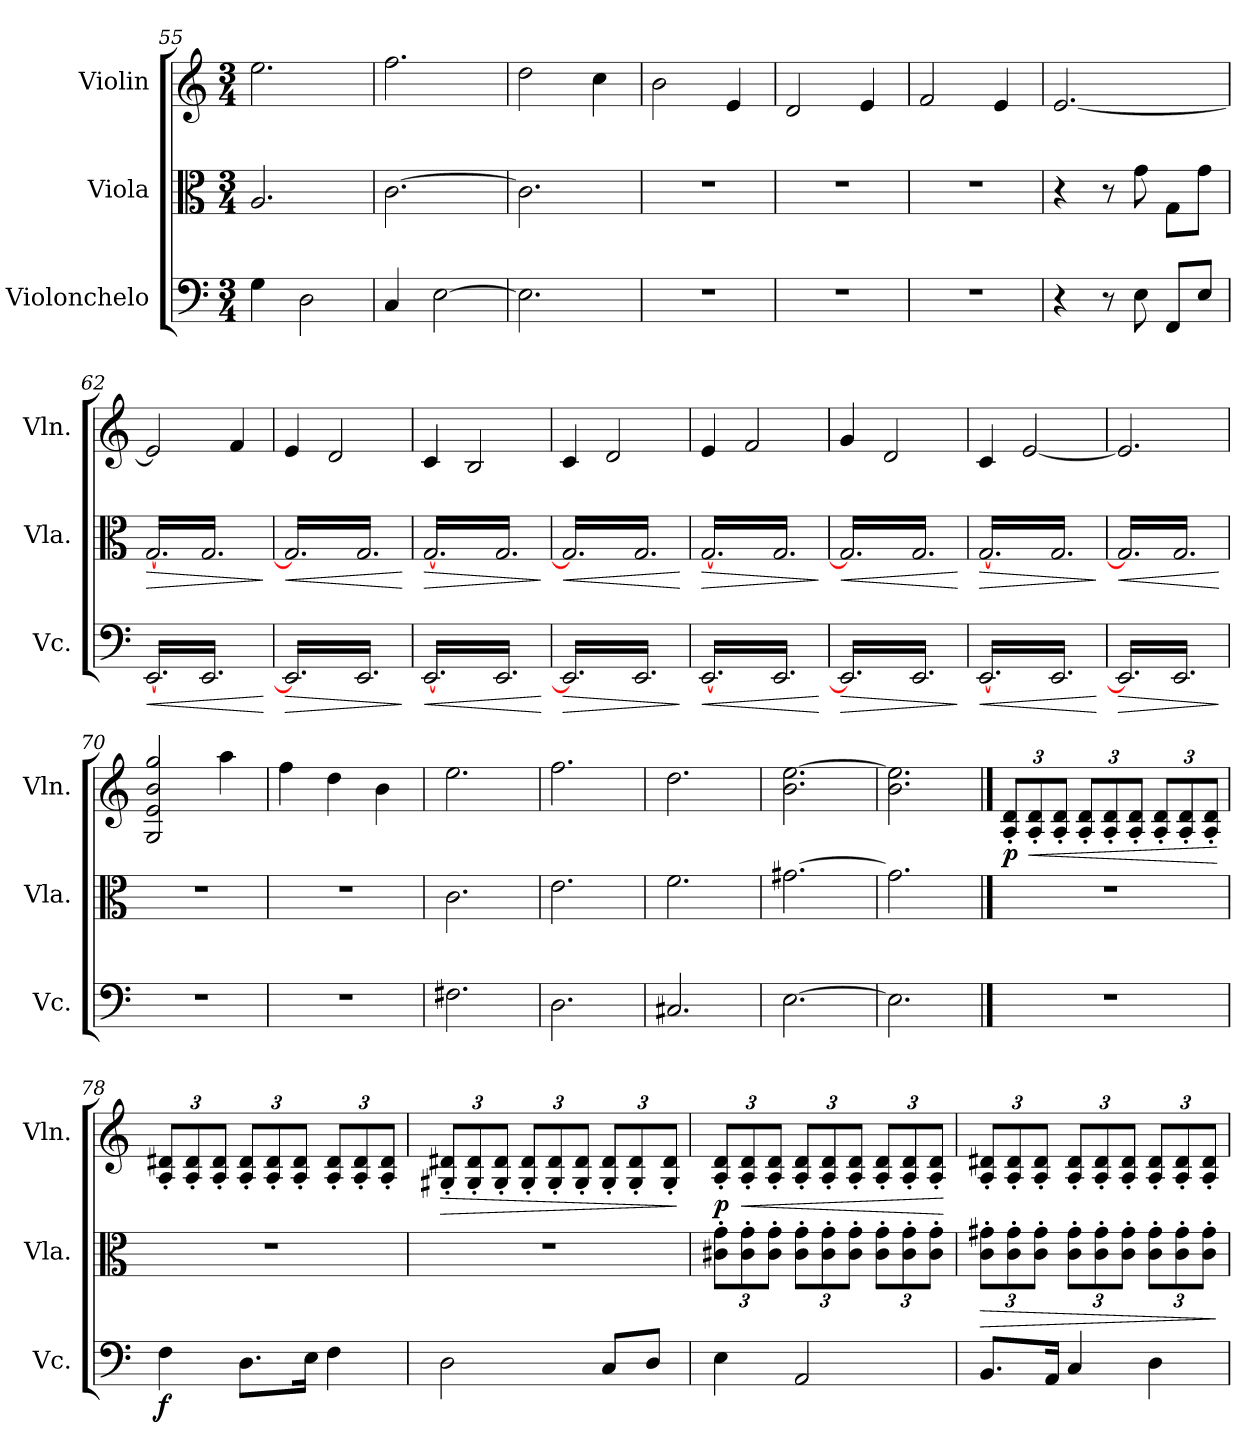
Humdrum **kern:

**kern	**dynam	**kern	**dynam	**kern	**dynam
*part3	*part3	*part2	*part2	*part1	*part1
*staff3	*staff3	*staff2	*staff2	*staff1	*staff1
*I"Violonchelo	*	*I"Viola	*	*I"Violin	*
*I'Vc.	*	*I'Vla.	*	*I'Vln.	*
*clefF4	*	*clefC3	*	*clefG2	*
*k[]	*	*k[]	*	*k[]	*
*M3/4	*	*M3/4	*	*M3/4	*
=55	=55	=55	=55	=55	=55
4G\	.	2.A/	.	2.ee\	.
2D\	.	.	.	.	.
=56	=56	=56	=56	=56	=56
4C/	.	[2.c\	.	2.ff\	.
[2E\	.	.	.	.	.
=57	=57	=57	=57	=57	=57
2.E\]	.	2.c\]	.	2dd\	.
.	.	.	.	4cc\	.
=58	=58	=58	=58	=58	=58
2.r	.	2.r	.	2b\	.
.	.	.	.	4e/	.
=59	=59	=59	=59	=59	=59
2.r	.	2.r	.	2d/	.
.	.	.	.	4e/	.
=60	=60	=60	=60	=60	=60
2.r	.	2.r	.	2f/	.
.	.	.	.	4e/	.
=61	=61	=61	=61	=61	=61
4r	.	4r	.	[2.e/	.
8r	.	8r	.	.	.
8E\	.	8g\	.	.	.
8FF/L	.	8G\L	.	.	.
8E/J	.	8g\J	.	.	.
=62	=62	=62	=62	=62	=62
!	!LO:HP:b	!	!LO:HP:b	!	!
*tremolo	*	*	*	*	*
*	*	*tremolo	*	*	*
[16EE/LL	<	[16G/LL	>	2e/]	.
16EE/	.	16G/	.	.	.
16EE/	.	16G/	.	.	.
16EE/	.	16G/	.	.	.
16EE/	.	16G/	.	.	.
16EE/	.	16G/	.	.	.
16EE/	.	16G/	.	.	.
16EE/	.	16G/	.	.	.
16EE/	.	16G/	.	4f/	.
16EE/	.	16G/	.	.	.
16EE/	.	16G/	.	.	.
16EE/JJ	.	16G/JJ	.	.	.
.	[	.	]	.	.
=63	=63	=63	=63	=63	=63
!	!LO:HP:b	!	!LO:HP:b	!	!
16EE/]LL	>	16G/]LL	<	4e/	.
16EE/	.	16G/	.	.	.
16EE/	.	16G/	.	.	.
16EE/	.	16G/	.	.	.
16EE/	.	16G/	.	2d/	.
16EE/	.	16G/	.	.	.
16EE/	.	16G/	.	.	.
16EE/	.	16G/	.	.	.
16EE/	.	16G/	.	.	.
16EE/	.	16G/	.	.	.
16EE/	.	16G/	.	.	.
16EE/JJ	.	16G/JJ	.	.	.
.	]	.	[	.	.
=64	=64	=64	=64	=64	=64
!	!LO:HP:b	!	!LO:HP:b	!	!
[16EE/LL	<	[16G/LL	>	4c/	.
16EE/	.	16G/	.	.	.
16EE/	.	16G/	.	.	.
16EE/	.	16G/	.	.	.
16EE/	.	16G/	.	2B/	.
16EE/	.	16G/	.	.	.
16EE/	.	16G/	.	.	.
16EE/	.	16G/	.	.	.
16EE/	.	16G/	.	.	.
16EE/	.	16G/	.	.	.
16EE/	.	16G/	.	.	.
16EE/JJ	.	16G/JJ	.	.	.
.	[	.	]	.	.
=65	=65	=65	=65	=65	=65
!	!LO:HP:b	!	!LO:HP:b	!	!
16EE/]LL	>	16G/]LL	<	4c/	.
16EE/	.	16G/	.	.	.
16EE/	.	16G/	.	.	.
16EE/	.	16G/	.	.	.
16EE/	.	16G/	.	2d/	.
16EE/	.	16G/	.	.	.
16EE/	.	16G/	.	.	.
16EE/	.	16G/	.	.	.
16EE/	.	16G/	.	.	.
16EE/	.	16G/	.	.	.
16EE/	.	16G/	.	.	.
16EE/JJ	.	16G/JJ	.	.	.
.	]	.	[	.	.
=66	=66	=66	=66	=66	=66
!	!LO:HP:b	!	!LO:HP:b	!	!
[16EE/LL	<	[16G/LL	>	4e/	.
16EE/	.	16G/	.	.	.
16EE/	.	16G/	.	.	.
16EE/	.	16G/	.	.	.
16EE/	.	16G/	.	2f/	.
16EE/	.	16G/	.	.	.
16EE/	.	16G/	.	.	.
16EE/	.	16G/	.	.	.
16EE/	.	16G/	.	.	.
16EE/	.	16G/	.	.	.
16EE/	.	16G/	.	.	.
16EE/JJ	.	16G/JJ	.	.	.
.	[	.	]	.	.
=67	=67	=67	=67	=67	=67
!	!LO:HP:b	!	!LO:HP:b	!	!
16EE/]LL	>	16G/]LL	<	4g/	.
16EE/	.	16G/	.	.	.
16EE/	.	16G/	.	.	.
16EE/	.	16G/	.	.	.
16EE/	.	16G/	.	2d/	.
16EE/	.	16G/	.	.	.
16EE/	.	16G/	.	.	.
16EE/	.	16G/	.	.	.
16EE/	.	16G/	.	.	.
16EE/	.	16G/	.	.	.
16EE/	.	16G/	.	.	.
16EE/JJ	.	16G/JJ	.	.	.
.	]	.	[	.	.
!!LO:PB:g=z
=68	=68	=68	=68	=68	=68
!	!LO:HP:b	!	!LO:HP:b	!	!
[16EE/LL	<	[16G/LL	>	4c/	.
16EE/	.	16G/	.	.	.
16EE/	.	16G/	.	.	.
16EE/	.	16G/	.	.	.
16EE/	.	16G/	.	[2e/	.
16EE/	.	16G/	.	.	.
16EE/	.	16G/	.	.	.
16EE/	.	16G/	.	.	.
16EE/	.	16G/	.	.	.
16EE/	.	16G/	.	.	.
16EE/	.	16G/	.	.	.
16EE/JJ	.	16G/JJ	.	.	.
.	[	.	]	.	.
=69	=69	=69	=69	=69	=69
!	!LO:HP:b	!	!LO:HP:b	!	!
16EE/]LL	>	16G/]LL	<	2.e/]	.
16EE/	.	16G/	.	.	.
16EE/	.	16G/	.	.	.
16EE/	.	16G/	.	.	.
16EE/	.	16G/	.	.	.
16EE/	.	16G/	.	.	.
16EE/	.	16G/	.	.	.
16EE/	.	16G/	.	.	.
16EE/	.	16G/	.	.	.
16EE/	.	16G/	.	.	.
16EE/	.	16G/	.	.	.
16EE/JJ	.	16G/JJ	.	.	.
*	*	*Xtremolo	*	*	*
*Xtremolo	*	*	*	*	*
.	]	.	[	.	.
=70	=70	=70	=70	=70	=70
2.r	.	2.r	.	2G/ 2e/ 2b/ 2gg/	.
.	.	.	.	4aa\	.
=71	=71	=71	=71	=71	=71
2.r	.	2.r	.	4ff\	.
.	.	.	.	4dd\	.
.	.	.	.	4b\	.
=72	=72	=72	=72	=72	=72
2.F#X\	.	2.c\	.	2.ee\	.
=73	=73	=73	=73	=73	=73
2.D\	.	2.e\	.	2.ff\	.
=74	=74	=74	=74	=74	=74
2.C#X/	.	2.f\	.	2.dd\	.
=75	=75	=75	=75	=75	=75
[2.E\	.	[2.g#X\	.	2.b\ [2.ee\	.
=76	=76	=76	=76	=76	=76
2.E\]	.	2.g#\]	.	2.b\ 2.ee\]	.
==77	==77	==77	==77	==77	==77
*	*	*	*	*Xbrackettup	*
*	*	*	*	*MM120	*
!	!	!	!	!	!LO:DY:b
2.r	.	2.r	.	12A/' 12d/'L	p
!	!	!	!	!	!LO:HP:b
.	.	.	.	12A/' 12d/'	<
.	.	.	.	12A/' 12d/'J	.
.	.	.	.	12A/' 12d/'L	.
.	.	.	.	12A/' 12d/'	.
.	.	.	.	12A/' 12d/'J	.
.	.	.	.	12A/' 12d/'L	.
.	.	.	.	12A/' 12d/'	.
.	.	.	.	12A/' 12d/'J	.
.	.	.	.	.	[
!!LO:LB:g=z
=78	=78	=78	=78	=78	=78
!	!LO:DY:b	!	!	!	!
4F\	f	2.r	.	12A/' 12d#X/'L	.
.	.	.	.	12A/' 12d#/'	.
.	.	.	.	12A/' 12d#/'J	.
8.D\L	.	.	.	12A/' 12d#/'L	.
.	.	.	.	12A/' 12d#/'	.
.	.	.	.	12A/' 12d#/'J	.
16E\Jk	.	.	.	.	.
4F\	.	.	.	12A/' 12d#/'L	.
.	.	.	.	12A/' 12d#/'	.
.	.	.	.	12A/' 12d#/'J	.
=79	=79	=79	=79	=79	=79
!	!	!	!	!	!LO:HP:b
2D\	.	2.r	.	12G#X/' 12d#X/'L	>
.	.	.	.	12G#/' 12d#/'	.
.	.	.	.	12G#/' 12d#/'J	.
.	.	.	.	12G#/' 12d#/'L	.
.	.	.	.	12G#/' 12d#/'	.
.	.	.	.	12G#/' 12d#/'J	.
8C/L	.	.	.	12G#/' 12d#/'L	.
.	.	.	.	12G#/' 12d#/'	.
8D/J	.	.	.	.	.
.	.	.	.	12G#/' 12d#/'J	.
.	.	.	.	.	]
=80	=80	=80	=80	=80	=80
*	*	*Xbrackettup	*	*	*
!	!	!	!	!	!LO:DY:b
4E\	.	12c#X\' 12g\'L	.	12A/' 12d/'L	p
!	!	!	!	!	!LO:HP:b
.	.	12c#\' 12g\'	.	12A/' 12d/'	<
.	.	12c#\' 12g\'J	.	12A/' 12d/'J	.
2AA/	.	12c#\' 12g\'L	.	12A/' 12d/'L	.
.	.	12c#\' 12g\'	.	12A/' 12d/'	.
.	.	12c#\' 12g\'J	.	12A/' 12d/'J	.
.	.	12c#\' 12g\'L	.	12A/' 12d/'L	.
.	.	12c#\' 12g\'	.	12A/' 12d/'	.
.	.	12c#\' 12g\'J	.	12A/' 12d/'J	.
.	.	.	.	.	[
!!LO:LB:g=z
=81	=81	=81	=81	=81	=81
!	!	!	!LO:HP:b	!	!
8.BB/L	.	12c\' 12g#X\'L	>	12A/' 12d#X/'L	.
.	.	12c\' 12g#\'	.	12A/' 12d#/'	.
.	.	12c\' 12g#\'J	.	12A/' 12d#/'J	.
16AA/Jk	.	.	.	.	.
4C/	.	12c\' 12g#\'L	.	12A/' 12d#/'L	.
.	.	12c\' 12g#\'	.	12A/' 12d#/'	.
.	.	12c\' 12g#\'J	.	12A/' 12d#/'J	.
4D\	.	12c\' 12g#\'L	.	12A/' 12d#/'L	.
.	.	12c\' 12g#\'	.	12A/' 12d#/'	.
.	.	12c\' 12g#\'J	.	12A/' 12d#/'J	.
.	.	.	]	.	.
=	=	=	=	=	=
*-	*-	*-	*-	*-	*-
